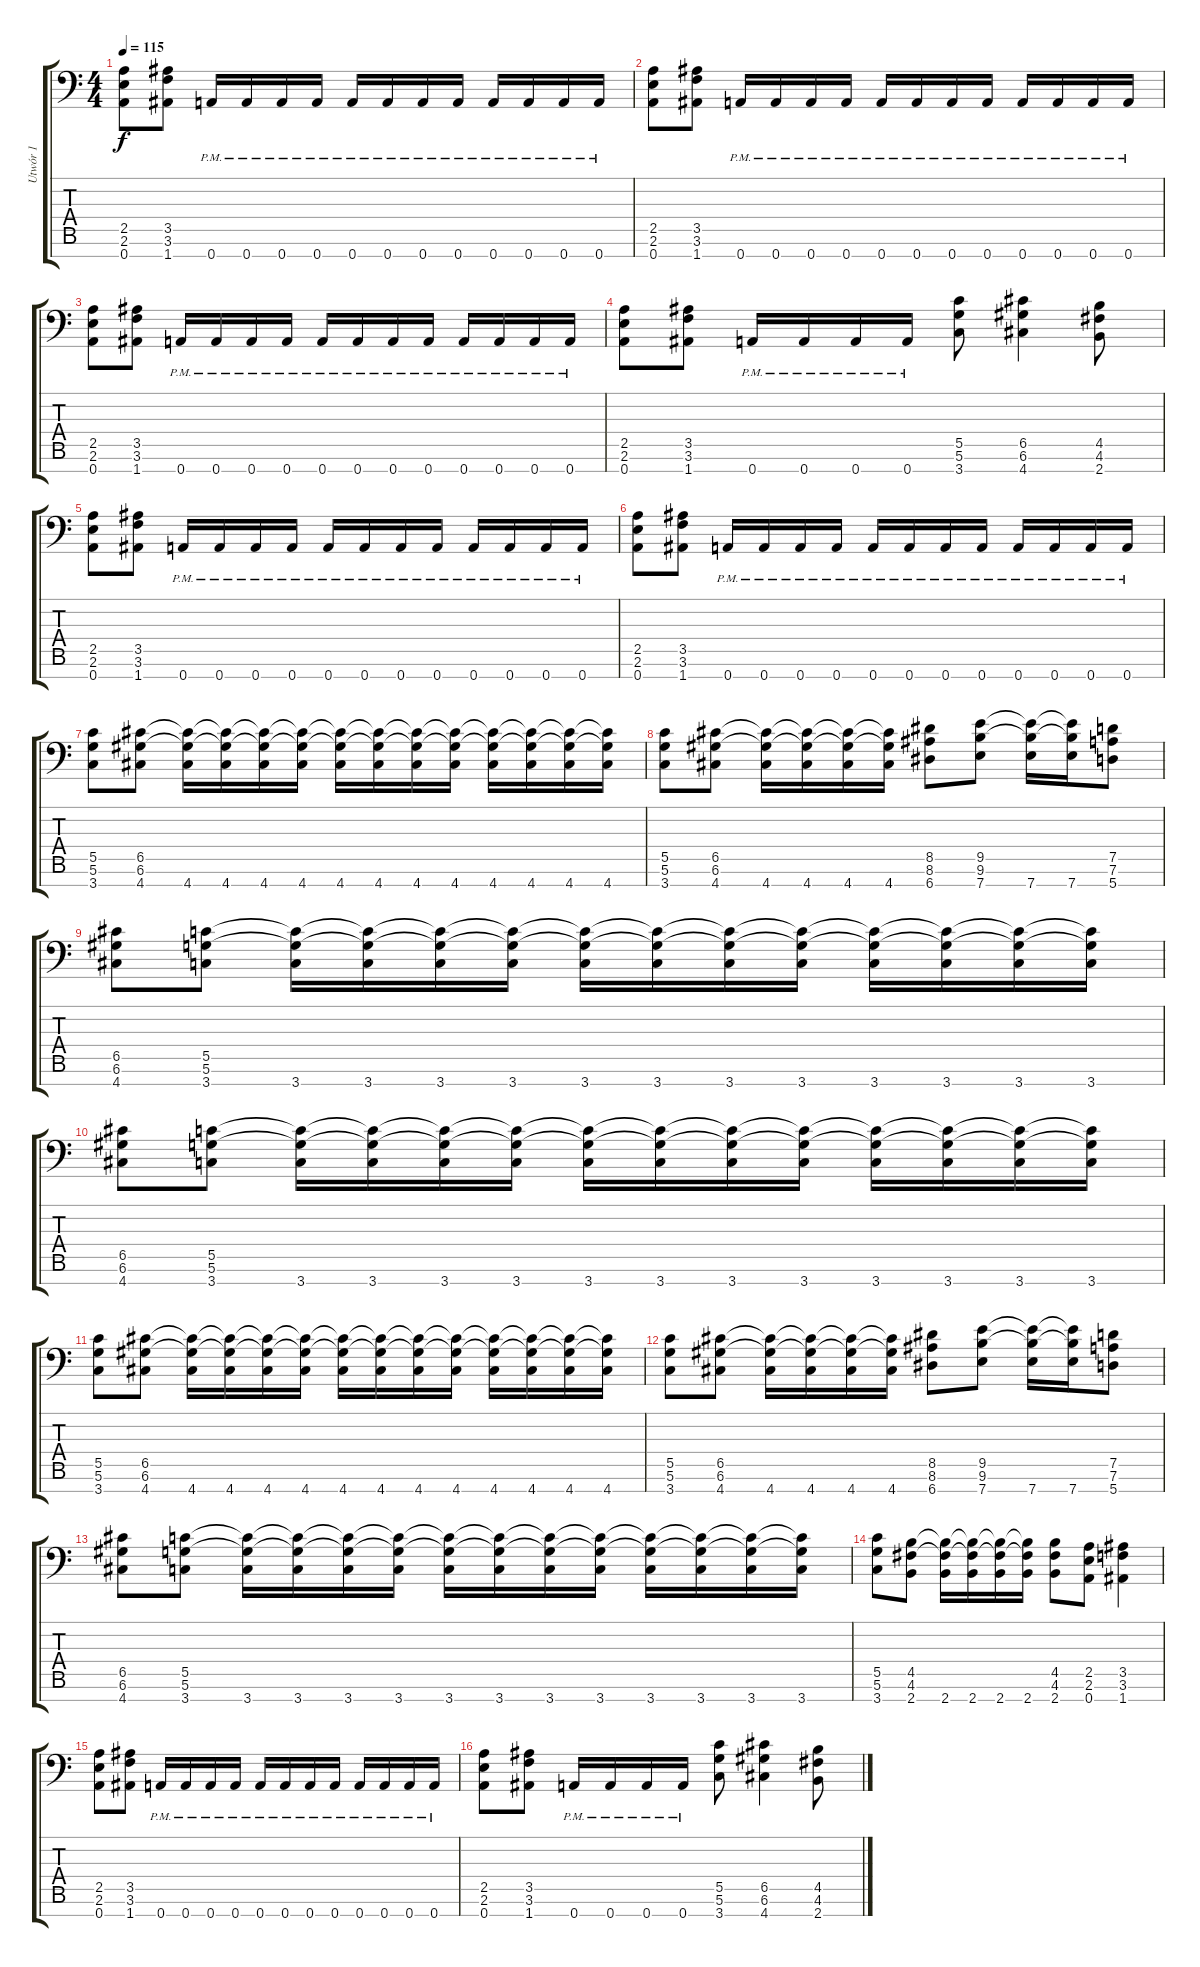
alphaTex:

\track ("Utwór 1" "Utwór 1") {instrument overdrivenguitar}
\staff {score tabs}
\tuning (D4 A3 F3 C3 G2 D2 A1) {hide}
\ts (4 4)
\tempo 115
\clef f4
\ks c
(2.5 2.6 0.7).8{dy f} (3.5 3.6 1.7).8 0.7{pm}.16 0.7{pm}.16 0.7{pm}.16 0.7{pm}.16 0.7{pm}.16 0.7{pm}.16 0.7{pm}.16 0.7{pm}.16 0.7{pm}.16 0.7{pm}.16 0.7{pm}.16 0.7{pm}.16 |
(2.5 2.6 0.7).8 (3.5 3.6 1.7).8 0.7{pm}.16 0.7{pm}.16 0.7{pm}.16 0.7{pm}.16 0.7{pm}.16 0.7{pm}.16 0.7{pm}.16 0.7{pm}.16 0.7{pm}.16 0.7{pm}.16 0.7{pm}.16 0.7{pm}.16 |
(2.5 2.6 0.7).8 (3.5 3.6 1.7).8 0.7{pm}.16 0.7{pm}.16 0.7{pm}.16 0.7{pm}.16 0.7{pm}.16 0.7{pm}.16 0.7{pm}.16 0.7{pm}.16 0.7{pm}.16 0.7{pm}.16 0.7{pm}.16 0.7{pm}.16 |
(2.5 2.6 0.7).8 (3.5 3.6 1.7).8 0.7{pm}.16 0.7{pm}.16 0.7{pm}.16 0.7{pm}.16 (5.5 5.6 3.7).8 (6.5 6.6 4.7).4 (4.5 4.6 2.7).8 |
(2.5 2.6 0.7).8 (3.5 3.6 1.7).8 0.7{pm}.16 0.7{pm}.16 0.7{pm}.16 0.7{pm}.16 0.7{pm}.16 0.7{pm}.16 0.7{pm}.16 0.7{pm}.16 0.7{pm}.16 0.7{pm}.16 0.7{pm}.16 0.7{pm}.16 |
(2.5 2.6 0.7).8 (3.5 3.6 1.7).8 0.7{pm}.16 0.7{pm}.16 0.7{pm}.16 0.7{pm}.16 0.7{pm}.16 0.7{pm}.16 0.7{pm}.16 0.7{pm}.16 0.7{pm}.16 0.7{pm}.16 0.7{pm}.16 0.7{pm}.16 |
(5.5 5.6 3.7).8 (6.5 6.6 4.7).8 (6.5{t} 6.6{t} 4.7).16 (6.5{t} 6.6{t} 4.7).16 (6.5{t} 6.6{t} 4.7).16 (6.5{t} 6.6{t} 4.7).16 (6.5{t} 6.6{t} 4.7).16 (6.5{t} 6.6{t} 4.7).16 (6.5{t} 6.6{t} 4.7).16 (6.5{t} 6.6{t} 4.7).16 (6.5{t} 6.6{t} 4.7).16 (6.5{t} 6.6{t} 4.7).16 (6.5{t} 6.6{t} 4.7).16 (6.5{t} 6.6{t} 4.7).16 |
(5.5 5.6 3.7).8 (6.5 6.6 4.7).8 (6.5{t} 6.6{t} 4.7).16 (6.5{t} 6.6{t} 4.7).16 (6.5{t} 6.6{t} 4.7).16 (6.5{t} 6.6{t} 4.7).16 (8.5 8.6 6.7).8 (9.5 9.6 7.7).8 (9.5{t} 9.6{t} 7.7).16 (9.5{t} 9.6{t} 7.7).16 (7.5 7.6 5.7).8 |
(6.5 6.6 4.7).8 (5.5 5.6 3.7).8 (5.5{t} 5.6{t} 3.7).16 (5.5{t} 5.6{t} 3.7).16 (5.5{t} 5.6{t} 3.7).16 (5.5{t} 5.6{t} 3.7).16 (5.5{t} 5.6{t} 3.7).16 (5.5{t} 5.6{t} 3.7).16 (5.5{t} 5.6{t} 3.7).16 (5.5{t} 5.6{t} 3.7).16 (5.5{t} 5.6{t} 3.7).16 (5.5{t} 5.6{t} 3.7).16 (5.5{t} 5.6{t} 3.7).16 (5.5{t} 5.6{t} 3.7).16 |
(6.5 6.6 4.7).8 (5.5 5.6 3.7).8 (5.5{t} 5.6{t} 3.7).16 (5.5{t} 5.6{t} 3.7).16 (5.5{t} 5.6{t} 3.7).16 (5.5{t} 5.6{t} 3.7).16 (5.5{t} 5.6{t} 3.7).16 (5.5{t} 5.6{t} 3.7).16 (5.5{t} 5.6{t} 3.7).16 (5.5{t} 5.6{t} 3.7).16 (5.5{t} 5.6{t} 3.7).16 (5.5{t} 5.6{t} 3.7).16 (5.5{t} 5.6{t} 3.7).16 (5.5{t} 5.6{t} 3.7).16 |
(5.5 5.6 3.7).8 (6.5 6.6 4.7).8 (6.5{t} 6.6{t} 4.7).16 (6.5{t} 6.6{t} 4.7).16 (6.5{t} 6.6{t} 4.7).16 (6.5{t} 6.6{t} 4.7).16 (6.5{t} 6.6{t} 4.7).16 (6.5{t} 6.6{t} 4.7).16 (6.5{t} 6.6{t} 4.7).16 (6.5{t} 6.6{t} 4.7).16 (6.5{t} 6.6{t} 4.7).16 (6.5{t} 6.6{t} 4.7).16 (6.5{t} 6.6{t} 4.7).16 (6.5{t} 6.6{t} 4.7).16 |
(5.5 5.6 3.7).8 (6.5 6.6 4.7).8 (6.5{t} 6.6{t} 4.7).16 (6.5{t} 6.6{t} 4.7).16 (6.5{t} 6.6{t} 4.7).16 (6.5{t} 6.6{t} 4.7).16 (8.5 8.6 6.7).8 (9.5 9.6 7.7).8 (9.5{t} 9.6{t} 7.7).16 (9.5{t} 9.6{t} 7.7).16 (7.5 7.6 5.7).8 |
(6.5 6.6 4.7).8 (5.5 5.6 3.7).8 (5.5{t} 5.6{t} 3.7).16 (5.5{t} 5.6{t} 3.7).16 (5.5{t} 5.6{t} 3.7).16 (5.5{t} 5.6{t} 3.7).16 (5.5{t} 5.6{t} 3.7).16 (5.5{t} 5.6{t} 3.7).16 (5.5{t} 5.6{t} 3.7).16 (5.5{t} 5.6{t} 3.7).16 (5.5{t} 5.6{t} 3.7).16 (5.5{t} 5.6{t} 3.7).16 (5.5{t} 5.6{t} 3.7).16 (5.5{t} 5.6{t} 3.7).16 |
(5.5 5.6 3.7).8 (4.5 4.6 2.7).8 (4.5{t} 4.6{t} 2.7).16 (4.5{t} 4.6{t} 2.7).16 (4.5{t} 4.6{t} 2.7).16 (4.5{t} 4.6{t} 2.7).16 (4.5 4.6 2.7).8 (2.5 2.6 0.7).8 (3.5 3.6 1.7).4 |
(2.5 2.6 0.7).8 (3.5 3.6 1.7).8 0.7{pm}.16 0.7{pm}.16 0.7{pm}.16 0.7{pm}.16 0.7{pm}.16 0.7{pm}.16 0.7{pm}.16 0.7{pm}.16 0.7{pm}.16 0.7{pm}.16 0.7{pm}.16 0.7{pm}.16 |
(2.5 2.6 0.7).8 (3.5 3.6 1.7).8 0.7{pm}.16 0.7{pm}.16 0.7{pm}.16 0.7{pm}.16 (5.5 5.6 3.7).8 (6.5 6.6 4.7).4 (4.5 4.6 2.7).8
